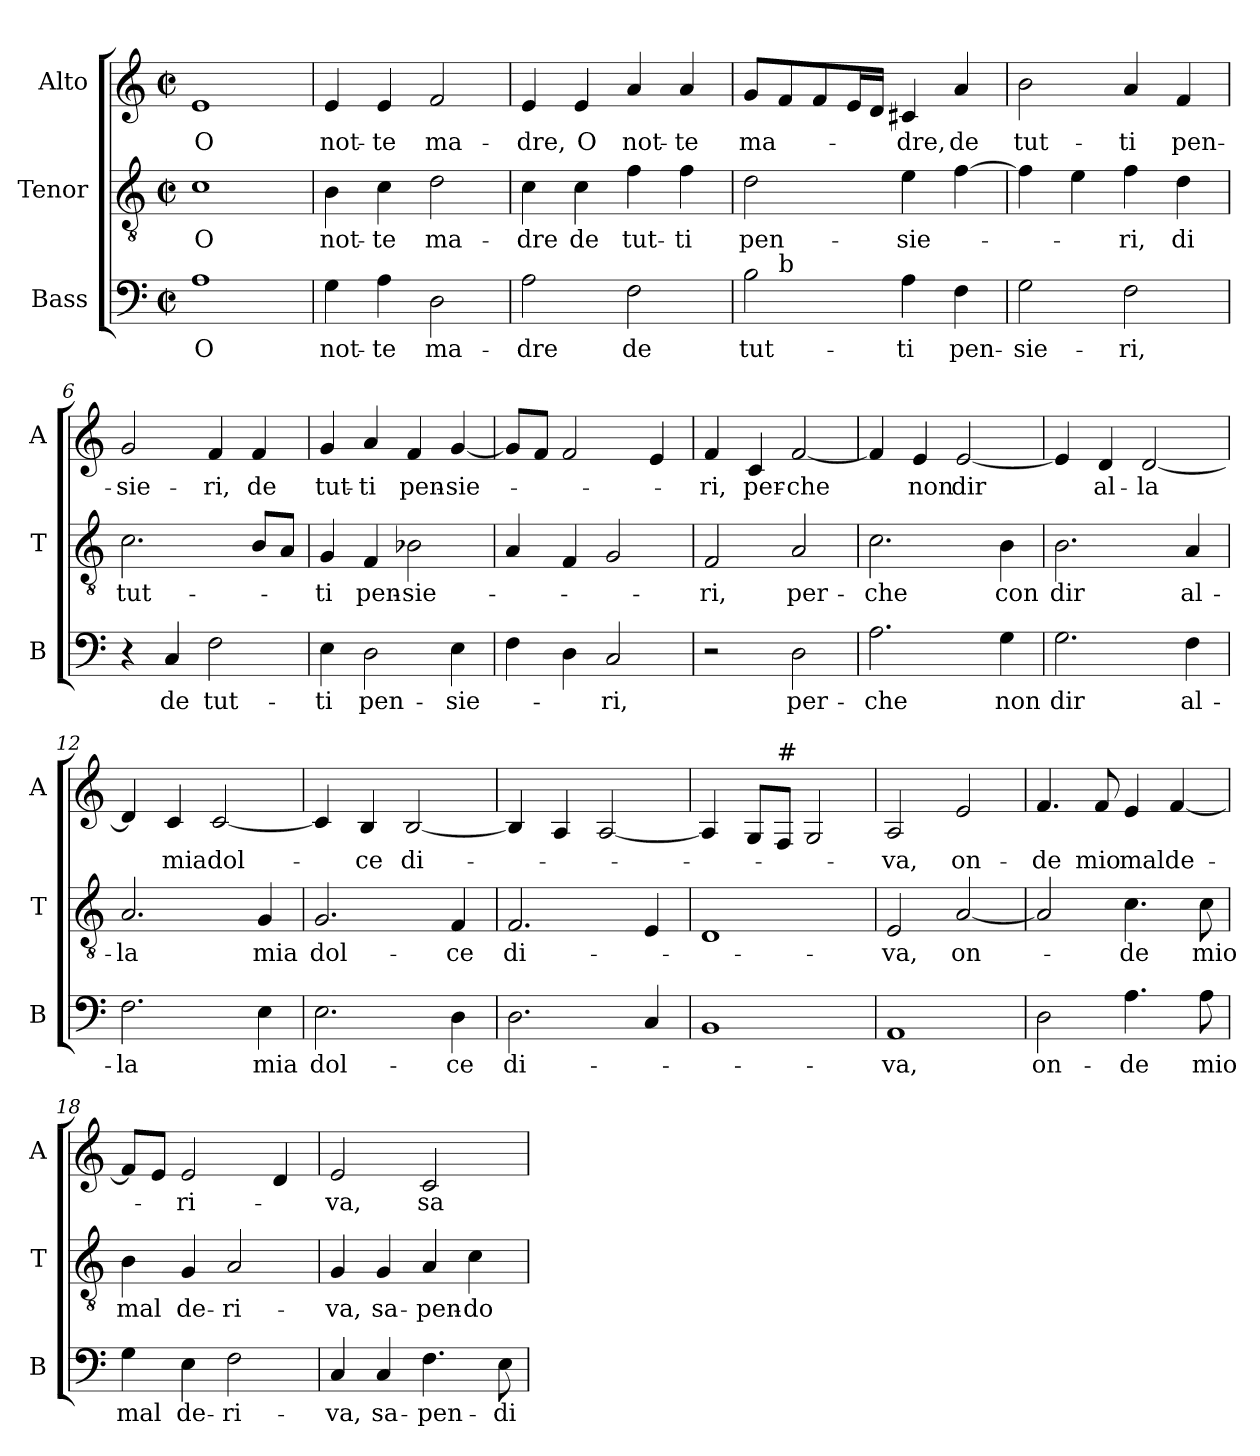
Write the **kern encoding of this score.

**kern	**text	**kern	**text	**kern	**text
*part3	*part3	*part2	*part2	*part1	*part1
*staff3	*staff3	*staff2	*staff2	*staff1	*staff1
*I"Bass	*	*I"Tenor	*	*I"Alto	*
*I'B	*	*I'T	*	*I'A	*
*clefF4	*	*clefGv2	*	*clefG2	*
*k[]	*	*k[]	*	*k[]	*
*C:	*	*C:	*	*C:	*
*M2/2	*	*M2/2	*	*M2/2	*
*met(c|)	*	*met(c|)	*	*met(c|)	*
=1	=1	=1	=1	=1	=1
!	!LO:LY:b	!	!LO:LY:b	!	!LO:LY:b
1A	O	1c	O	1e	O
=2	=2	=2	=2	=2	=2
!	!LO:LY:b	!	!LO:LY:b	!	!LO:LY:b
4G\	not-	4B\	not-	4e/	not-
!	!LO:LY:b	!	!LO:LY:b	!	!LO:LY:b
4A\	-te	4c\	-te	4e/	-te
!	!LO:LY:b	!	!LO:LY:b	!	!LO:LY:b
2D\	ma-	2d\	ma-	2f/	ma-
=3	=3	=3	=3	=3	=3
!	!LO:LY:b	!	!LO:LY:b	!	!LO:LY:b
2A\	-dre	4c\	-dre	4e/	-dre,
!	!	!	!LO:LY:b	!	!LO:LY:b
.	.	4c\	de	4e/	O
!	!LO:LY:b	!	!LO:LY:b	!	!LO:LY:b
2F\	de	4f\	tut-	4a/	not-
!	!	!	!LO:LY:b	!	!LO:LY:b
.	.	4f\	-ti	4a/	-te
=4	=4	=4	=4	=4	=4
!	!LO:LY:b	!	!LO:LY:b	!	!LO:LY:b
*^	*	*	*	*	*
2B\	8ryy	tut-	2d\	pen-	8g/L	ma-
!	!LO:TX:a:t=b	!	!	!	!	!
.	2..ryy	.	.	.	8f/	.
.	.	.	.	.	8f/	.
.	.	.	.	.	16e/L	.
.	.	.	.	.	16d/JJ	.
!	!	!LO:LY:b	!	!LO:LY:b	!	!LO:LY:b
4A\	.	-ti	4e\	-sie-	4c#X/	-dre,
!	!	!LO:LY:b	!	!	!	!LO:LY:b
4F\	.	pen-	[4f\	.	4a/	de
=5	=5	=5	=5	=5	=5	=5
!	!	!LO:LY:b	!	!	!	!LO:LY:b
*v	*v	*	*	*	*	*
2G\	-sie-	4f\]	.	2b\	tut-
.	.	4e\	.	.	.
!	!LO:LY:b	!	!LO:LY:b	!	!LO:LY:b
2F\	-ri,	4f\	-ri,	4a/	-ti
!	!	!	!LO:LY:b	!	!LO:LY:b
.	.	4d\	di	4f/	pen-
!!LO:LB:g=z
=6	=6	=6	=6	=6	=6
!	!	!	!LO:LY:b	!	!LO:LY:b
4r	.	2.c\	tut-	2g/	-sie-
!	!LO:LY:b	!	!	!	!
4C/	de	.	.	.	.
!	!LO:LY:b	!	!	!	!LO:LY:b
2F\	tut-	.	.	4f/	-ri,
!	!	!	!	!	!LO:LY:b
.	.	8B/L	.	4f/	de
.	.	8A/J	.	.	.
=7	=7	=7	=7	=7	=7
!	!LO:LY:b	!	!LO:LY:b	!	!LO:LY:b
4E\	-ti	4G/	-ti	4g/	tut-
!	!LO:LY:b	!	!LO:LY:b	!	!LO:LY:b
2D\	pen-	4F/	pen-	4a/	-ti
!	!	!	!LO:LY:b	!	!LO:LY:b
.	.	2B-X\	-sie-	4f/	pen-
!	!LO:LY:b	!	!	!	!LO:LY:b
4E\	-sie-	.	.	[4g/	-sie-
=8	=8	=8	=8	=8	=8
4F\	.	4A/	.	8g/L]	.
.	.	.	.	8f/J	.
4D\	.	4F/	.	2f/	.
!	!LO:LY:b	!	!	!	!
2C/	-ri,	2G/	.	.	.
.	.	.	.	4e/	.
=9	=9	=9	=9	=9	=9
!	!	!	!LO:LY:b	!	!LO:LY:b
2r	.	2F/	-ri,	4f/	-ri,
!	!	!	!	!	!LO:LY:b
.	.	.	.	4c/	per-
!	!LO:LY:b	!	!LO:LY:b	!	!LO:LY:b
2D\	per-	2A/	per-	[2f/	-che
=10	=10	=10	=10	=10	=10
!	!LO:LY:b	!	!LO:LY:b	!	!
2.A\	-che	2.c\	-che	4f/]	.
!	!	!	!	!	!LO:LY:b
.	.	.	.	4e/	non
!	!	!	!	!	!LO:LY:b
.	.	.	.	[2e/	dir
!	!LO:LY:b	!	!LO:LY:b	!	!
4G\	non	4B\	con	.	.
=11	=11	=11	=11	=11	=11
!	!LO:LY:b	!	!LO:LY:b	!	!
2.G\	dir	2.B\	dir	4e/]	.
!	!	!	!	!	!LO:LY:b
.	.	.	.	4d/	al-
!	!	!	!	!	!LO:LY:b
.	.	.	.	[2d/	-la
!	!LO:LY:b	!	!LO:LY:b	!	!
4F\	al-	4A/	al-	.	.
!!LO:LB:g=z
=12	=12	=12	=12	=12	=12
!	!LO:LY:b	!	!LO:LY:b	!	!
2.F\	-la	2.A/	-la	4d/]	.
!	!	!	!	!	!LO:LY:b
.	.	.	.	4c/	mia
!	!	!	!	!	!LO:LY:b
.	.	.	.	[2c/	dol-
!	!LO:LY:b	!	!LO:LY:b	!	!
4E\	mia	4G/	mia	.	.
=13	=13	=13	=13	=13	=13
!	!LO:LY:b	!	!LO:LY:b	!	!
2.E\	dol-	2.G/	dol-	4c/]	.
!	!	!	!	!	!LO:LY:b
.	.	.	.	4B/	-ce
!	!	!	!	!	!LO:LY:b
.	.	.	.	[2B/	di-
!	!LO:LY:b	!	!LO:LY:b	!	!
4D\	-ce	4F/	-ce	.	.
=14	=14	=14	=14	=14	=14
!	!LO:LY:b	!	!LO:LY:b	!	!
2.D\	di-	2.F/	di-	4B/]	.
.	.	.	.	4A/	.
.	.	.	.	[2A/	.
4C/	.	4E/	.	.	.
=15	=15	=15	=15	=15	=15
1BB	.	1D	.	4A/]	.
.	.	.	.	8G/L	.
!	!	!	!	!LO:TX:a:t=#	!
.	.	.	.	8F/J	.
.	.	.	.	2G/	.
=16	=16	=16	=16	=16	=16
!	!LO:LY:b	!	!LO:LY:b	!	!LO:LY:b
1AA	-va,	2E/	-va,	2A/	-va,
!	!	!	!LO:LY:b	!	!LO:LY:b
.	.	[2A/	on-	2e/	on-
=17	=17	=17	=17	=17	=17
!	!LO:LY:b	!	!	!	!LO:LY:b
2D\	on-	2A/]	.	4.f/	-de
!	!	!	!	!	!LO:LY:b
.	.	.	.	8f/	mio
!	!LO:LY:b	!	!LO:LY:b	!	!LO:LY:b
4.A\	-de	4.c\	-de	4e/	mal
!	!	!	!	!	!LO:LY:b
.	.	.	.	[4f/	de-
!	!LO:LY:b	!	!LO:LY:b	!	!
8A\	mio	8c\	mio	.	.
!!LO:PB:g=z
=18	=18	=18	=18	=18	=18
!	!LO:LY:b	!	!LO:LY:b	!	!
4G\	mal	4B\	mal	8f/L]	.
.	.	.	.	8e/J	.
!	!LO:LY:b	!	!LO:LY:b	!	!LO:LY:b
4E\	de-	4G/	de-	2e/	-ri-
!	!LO:LY:b	!	!LO:LY:b	!	!
2F\	-ri-	2A/	-ri-	.	.
.	.	.	.	4d/	.
=19	=19	=19	=19	=19	=19
!	!LO:LY:b	!	!LO:LY:b	!	!LO:LY:b
4C/	-va,	4G/	-va,	2e/	-va,
!	!LO:LY:b	!	!LO:LY:b	!	!
4C/	sa-	4G/	sa-	.	.
!	!LO:LY:b	!	!LO:LY:b	!	!LO:LY:b
4.F\	-pen-	4A/	-pen-	2c/	sa-
!	!	!	!LO:LY:b	!	!
.	.	4c\	-do	.	.
!	!LO:LY:b	!	!	!	!
8E\	-di	.	.	.	.
=	=	=	=	=	=
*-	*-	*-	*-	*-	*-
